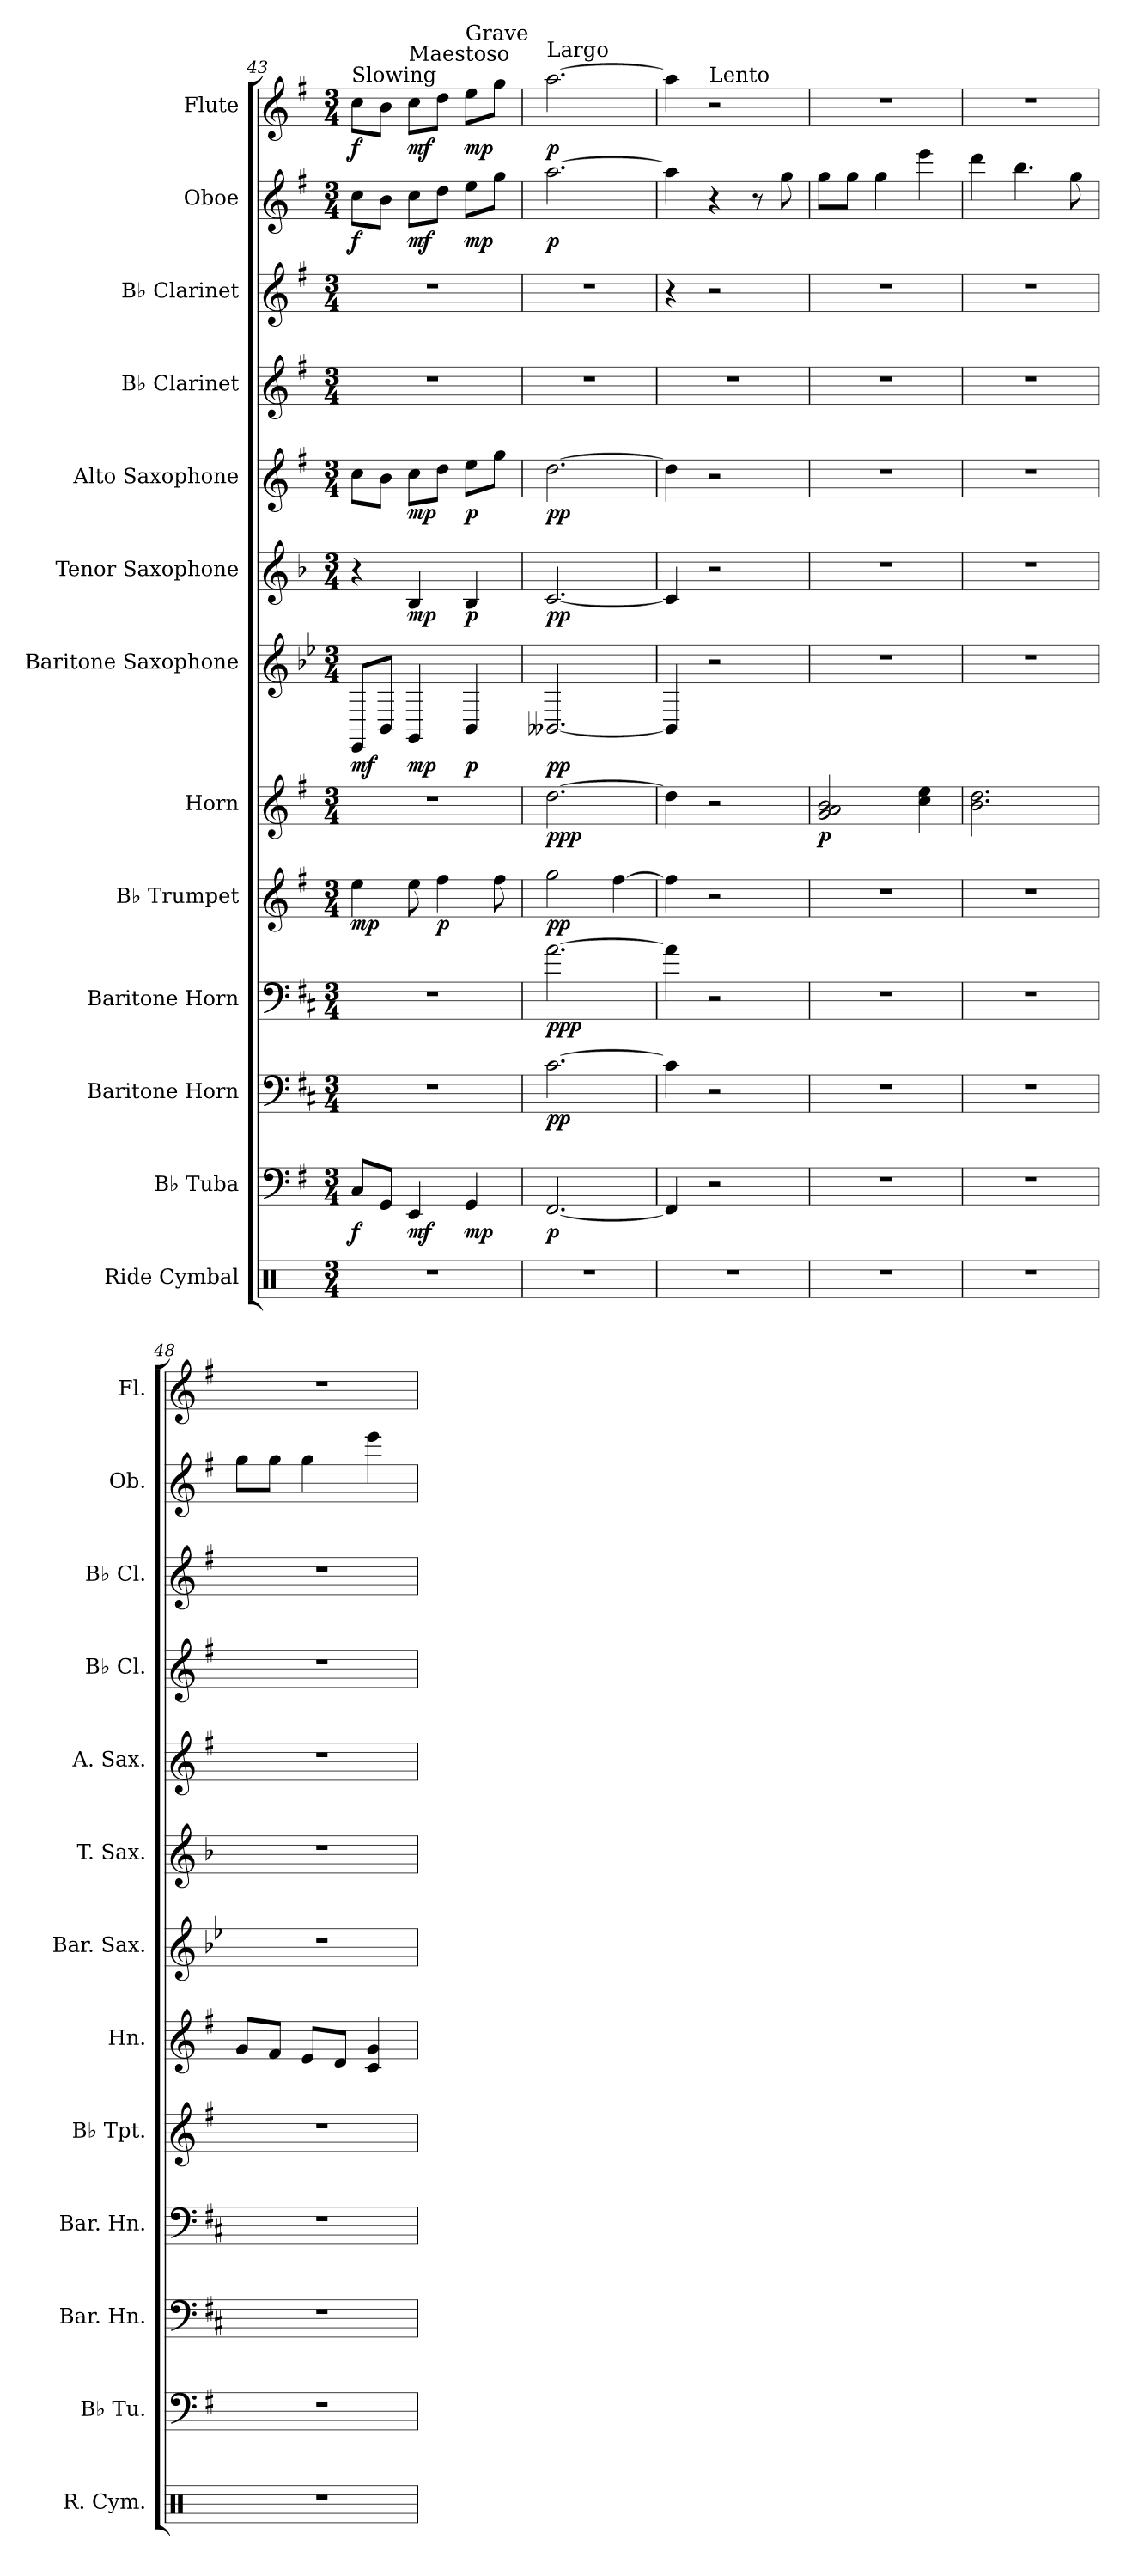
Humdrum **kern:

**kern	**kern	**dynam	**kern	**dynam	**kern	**dynam	**kern	**dynam	**kern	**dynam	**kern	**dynam	**kern	**dynam	**kern	**dynam	**kern	**kern	**kern	**dynam	**kern	**dynam
*part13	*part12	*part12	*part11	*part11	*part10	*part10	*part9	*part9	*part8	*part8	*part7	*part7	*part6	*part6	*part5	*part5	*part4	*part3	*part2	*part2	*part1	*part1
*staff13	*staff12	*staff12	*staff11	*staff11	*staff10	*staff10	*staff9	*staff9	*staff8	*staff8	*staff7	*staff7	*staff6	*staff6	*staff5	*staff5	*staff4	*staff3	*staff2	*staff2	*staff1	*staff1
*I"Ride Cymbal	*I"B♭ Tuba	*	*I"Baritone Horn	*	*I"Baritone Horn	*	*I"B♭ Trumpet	*	*I"Horn	*	*I"Baritone Saxophone	*	*I"Tenor Saxophone	*	*I"Alto Saxophone	*	*I"B♭ Clarinet	*I"B♭ Clarinet	*I"Oboe	*	*I"Flute	*
*I'R. Cym.	*I'B♭ Tu.	*	*I'Bar. Hn.	*	*I'Bar. Hn.	*	*I'B♭ Tpt.	*	*I'Hn.	*	*I'Bar. Sax.	*	*I'T. Sax.	*	*I'A. Sax.	*	*I'B♭ Cl.	*I'B♭ Cl.	*I'Ob.	*	*I'Fl.	*
*clefX	*clefF4	*	*clefF4	*	*clefF4	*	*clefG2	*	*clefG2	*	*clefG2	*	*clefG2	*	*clefG2	*	*clefG2	*clefG2	*clefG2	*	*clefG2	*
*	*	*	*ITrd4c7	*	*ITrd4c7	*	*ITrd1c2	*	*ITrd4c7	*	*ITrd12c21	*	*ITrd8c14	*	*ITrd5c9	*	*ITrd1c2	*ITrd1c2	*	*	*	*
*k[]	*k[f#]	*	*k[f#]	*	*k[f#]	*	*k[b-]	*	*k[]	*	*k[b-e-]	*	*k[b-]	*	*k[b-e-]	*	*k[b-]	*k[b-]	*k[f#]	*	*k[f#]	*
*C:	*G:	*	*G:	*	*G:	*	*F:	*	*C:	*	*B-:	*	*F:	*	*B-:	*	*F:	*F:	*G:	*	*G:	*
*M3/4	*M3/4	*	*M3/4	*	*M3/4	*	*M3/4	*	*M3/4	*	*M3/4	*	*M3/4	*	*M3/4	*	*M3/4	*M3/4	*M3/4	*	*M3/4	*
=43	=43	=43	=43	=43	=43	=43	=43	=43	=43	=43	=43	=43	=43	=43	=43	=43	=43	=43	=43	=43	=43	=43
!	!	!	!	!	!	!	!	!	!	!	!	!	!	!	!	!	!	!	!	!	!LO:TX:a:t=Slowing	!
!	!	!LO:DY:b	!	!	!	!	!	!LO:DY:b	!	!	!	!LO:DY:b	!	!	!	!	!	!	!	!LO:DY:b	!	!LO:DY:b
2.r	8C/L	f	2.r	.	2.r	.	4dd\	mp	2.r	.	8EEE-/L	mf	4r	.	8e-\L	.	2.r	2.r	8cc\L	f	8cc\L	f
.	8GG/J	.	.	.	.	.	.	.	.	.	8BBB-/J	.	.	.	8d\J	.	.	.	8b\J	.	8b\J	.
!	!	!	!	!	!	!	!	!	!	!	!	!	!	!	!	!	!	!	!	!	!LO:TX:a:t=Maestoso	!
!	!	!LO:DY:b	!	!	!	!	!	!	!	!	!	!LO:DY:b	!	!LO:DY:b	!	!LO:DY:b	!	!	!	!LO:DY:b	!	!LO:DY:b
.	4EE/	mf	.	.	.	.	8dd\	.	.	.	4GGG/	mp	4BB-/	mp	8e-\L	mp	.	.	8cc\L	mf	8cc\L	mf
!	!	!	!	!	!	!	!	!LO:DY:b	!	!	!	!	!	!	!	!	!	!	!	!	!	!
.	.	.	.	.	.	.	4ee\	p	.	.	.	.	.	.	8f\J	.	.	.	8dd\J	.	8dd\J	.
!	!	!	!	!	!	!	!	!	!	!	!	!	!	!	!	!	!	!	!	!	!LO:TX:a:t=Grave	!
!	!	!LO:DY:b	!	!	!	!	!	!	!	!	!	!LO:DY:b	!	!LO:DY:b	!	!LO:DY:b	!	!	!	!LO:DY:b	!	!LO:DY:b
.	4GG/	mp	.	.	.	.	.	.	.	.	4BBB-/	p	4BB-/	p	8g\L	p	.	.	8ee\L	mp	8ee\L	mp
.	.	.	.	.	.	.	8ee\	.	.	.	.	.	.	.	8b-\J	.	.	.	8gg\J	.	8gg\J	.
!!LO:PB:g=z
=44	=44	=44	=44	=44	=44	=44	=44	=44	=44	=44	=44	=44	=44	=44	=44	=44	=44	=44	=44	=44	=44	=44
!	!	!	!	!	!	!	!	!	!	!	!	!	!	!	!	!	!	!	!	!	!LO:TX:a:t=Largo	!
!	!	!LO:DY:b	!	!LO:DY:b	!	!LO:DY:b	!	!LO:DY:b	!	!LO:DY:b	!	!LO:DY:b	!	!LO:DY:b	!	!LO:DY:b	!	!	!	!LO:DY:b	!	!LO:DY:b
2.r	[2.FF#/	p	[2.F#\	pp	[2.d\	ppp	2ff\	pp	[2.g\	ppp	[2.BBB--X/	pp	[2.C/	pp	[2.f\	pp	2.r	2.r	[2.aa\	p	[2.aa\	p
.	.	.	.	.	.	.	[4ee\	.	.	.	.	.	.	.	.	.	.	.	.	.	.	.
=45	=45	=45	=45	=45	=45	=45	=45	=45	=45	=45	=45	=45	=45	=45	=45	=45	=45	=45	=45	=45	=45	=45
2.r	4FF#/]	.	4F#\]	.	4d\]	.	4ee\]	.	4g\]	.	4BBB--/]	.	4C/]	.	4f\]	.	2.r	4r	4aa\]	.	4aa\]	.
!	!	!	!	!	!	!	!	!	!	!	!	!	!	!	!	!	!	!	!	!	!LO:TX:a:t=Lento	!
.	2r	.	2r	.	2r	.	2r	.	2r	.	2r	.	2r	.	2r	.	.	2r	4r	.	2r	.
.	.	.	.	.	.	.	.	.	.	.	.	.	.	.	.	.	.	.	8r	.	.	.
.	.	.	.	.	.	.	.	.	.	.	.	.	.	.	.	.	.	.	8gg\	.	.	.
=46	=46	=46	=46	=46	=46	=46	=46	=46	=46	=46	=46	=46	=46	=46	=46	=46	=46	=46	=46	=46	=46	=46
!	!	!	!	!	!	!	!	!	!	!LO:DY:b	!	!	!	!	!	!	!	!	!	!	!	!
2.r	2.r	.	2.r	.	2.r	.	2.r	.	2c/ 2d/ 2e/	p	2.r	.	2.r	.	2.r	.	2.r	2.r	8gg\L	.	2.r	.
.	.	.	.	.	.	.	.	.	.	.	.	.	.	.	.	.	.	.	8gg\J	.	.	.
.	.	.	.	.	.	.	.	.	.	.	.	.	.	.	.	.	.	.	4gg\	.	.	.
.	.	.	.	.	.	.	.	.	4f\ 4a\	.	.	.	.	.	.	.	.	.	4eee\	.	.	.
=47	=47	=47	=47	=47	=47	=47	=47	=47	=47	=47	=47	=47	=47	=47	=47	=47	=47	=47	=47	=47	=47	=47
2.r	2.r	.	2.r	.	2.r	.	2.r	.	2.e\ 2.g\	.	2.r	.	2.r	.	2.r	.	2.r	2.r	4ddd\	.	2.r	.
.	.	.	.	.	.	.	.	.	.	.	.	.	.	.	.	.	.	.	4.bb\	.	.	.
.	.	.	.	.	.	.	.	.	.	.	.	.	.	.	.	.	.	.	8gg\	.	.	.
=48	=48	=48	=48	=48	=48	=48	=48	=48	=48	=48	=48	=48	=48	=48	=48	=48	=48	=48	=48	=48	=48	=48
2.r	2.r	.	2.r	.	2.r	.	2.r	.	8c/L	.	2.r	.	2.r	.	2.r	.	2.r	2.r	8gg\L	.	2.r	.
.	.	.	.	.	.	.	.	.	8B/J	.	.	.	.	.	.	.	.	.	8gg\J	.	.	.
.	.	.	.	.	.	.	.	.	8A/L	.	.	.	.	.	.	.	.	.	4gg\	.	.	.
.	.	.	.	.	.	.	.	.	8G/J	.	.	.	.	.	.	.	.	.	.	.	.	.
.	.	.	.	.	.	.	.	.	4F/ 4c/	.	.	.	.	.	.	.	.	.	4eee\	.	.	.
=	=	=	=	=	=	=	=	=	=	=	=	=	=	=	=	=	=	=	=	=	=	=
*-	*-	*-	*-	*-	*-	*-	*-	*-	*-	*-	*-	*-	*-	*-	*-	*-	*-	*-	*-	*-	*-	*-
